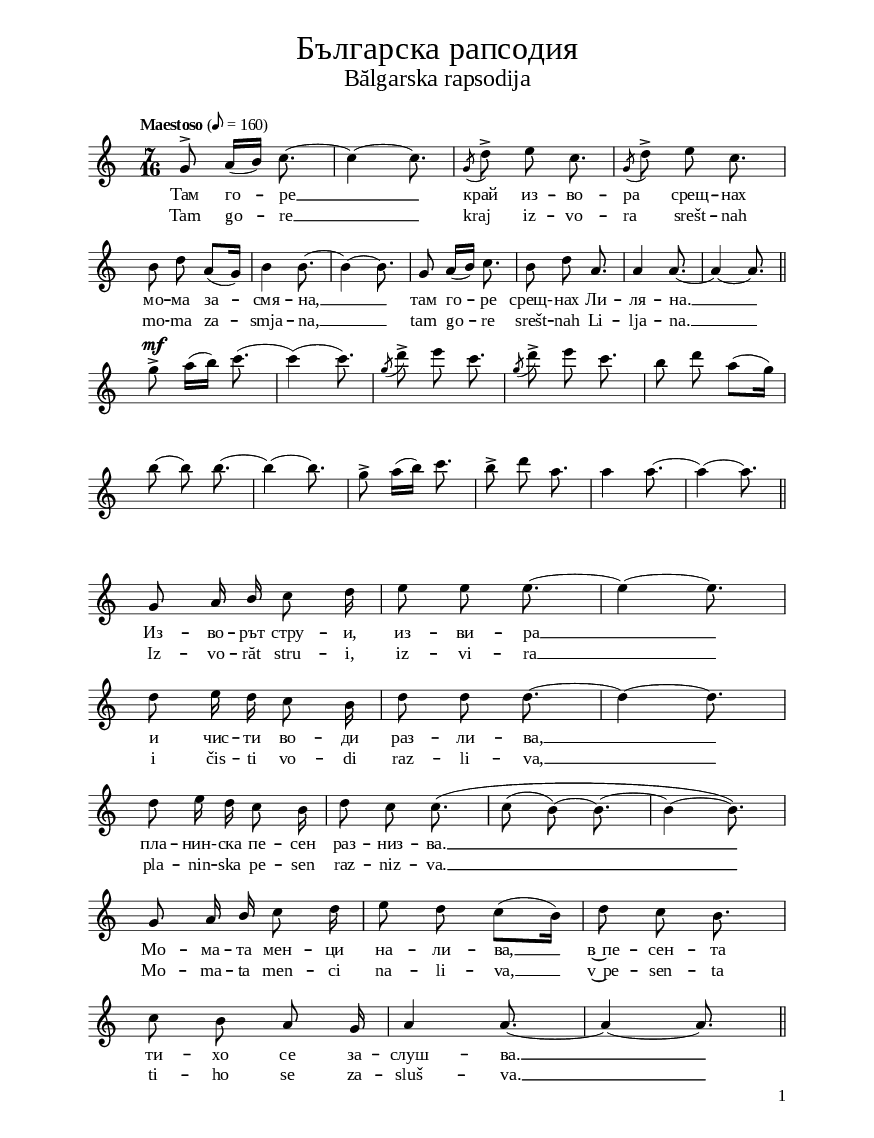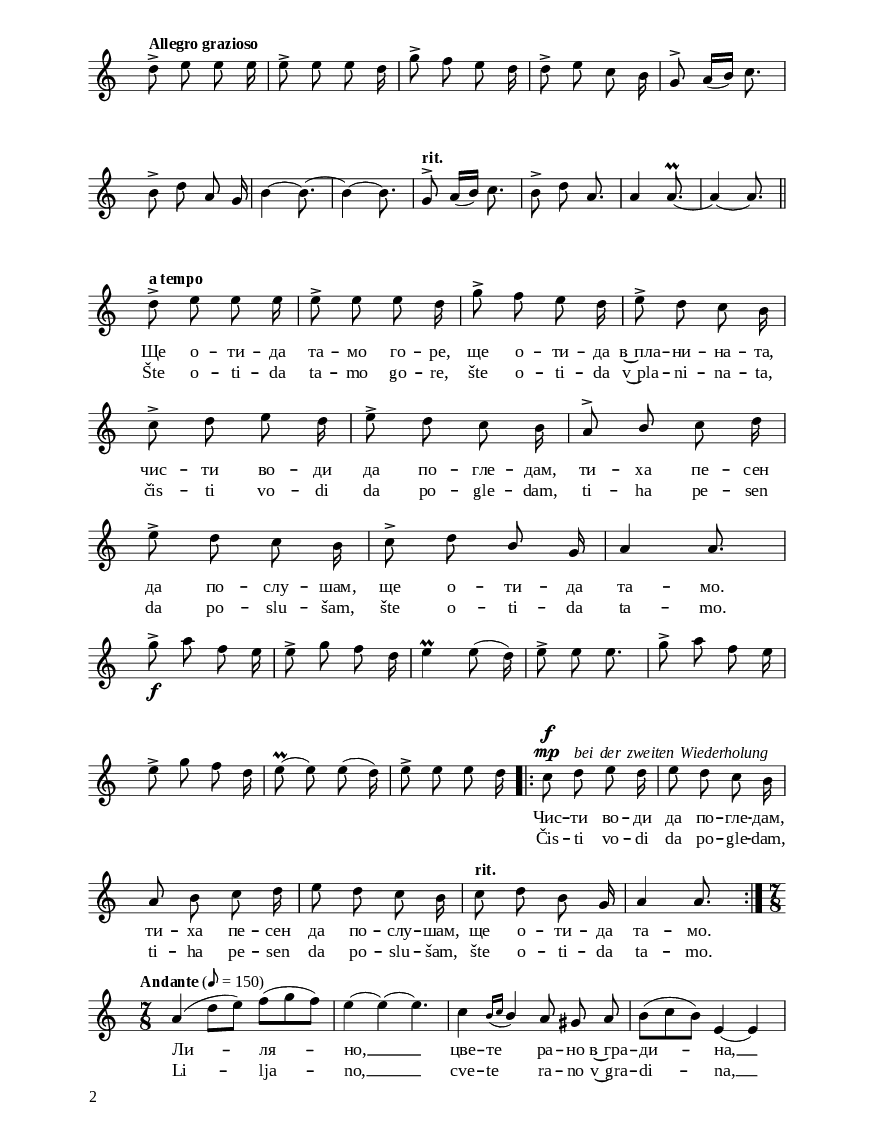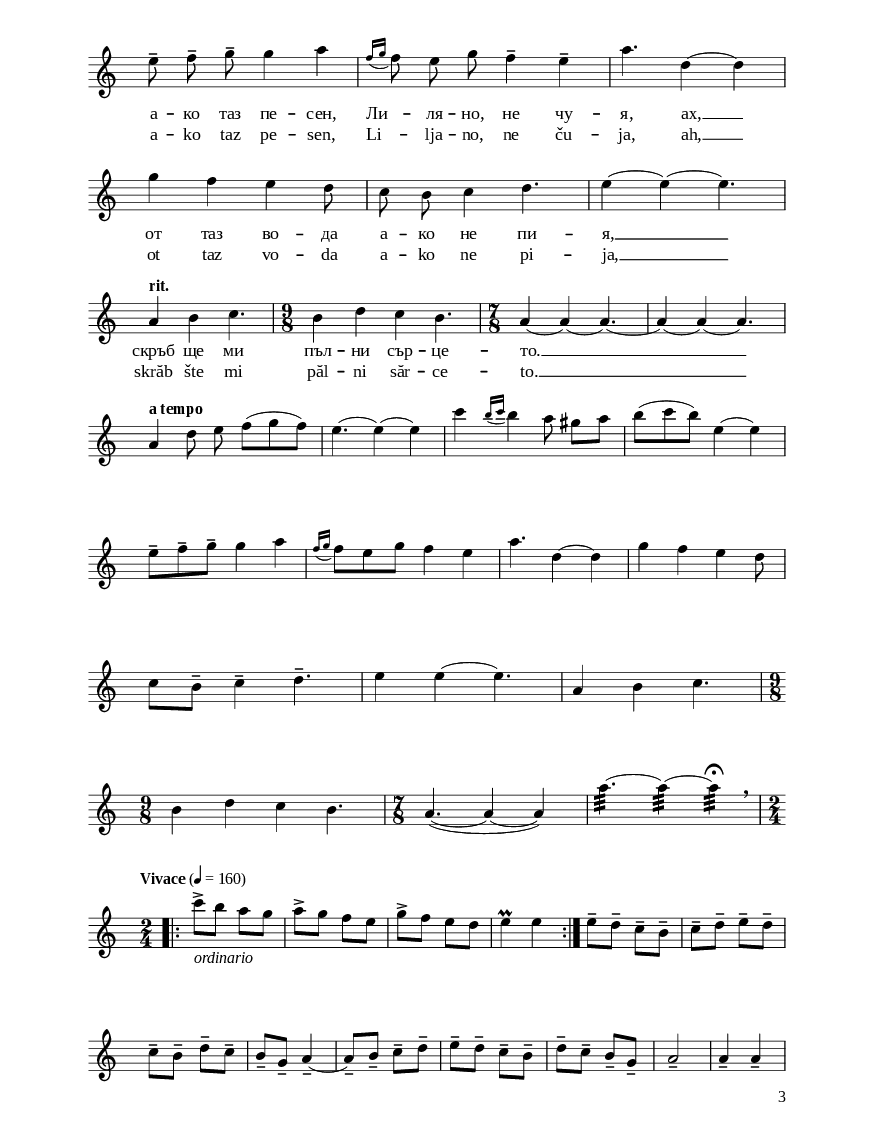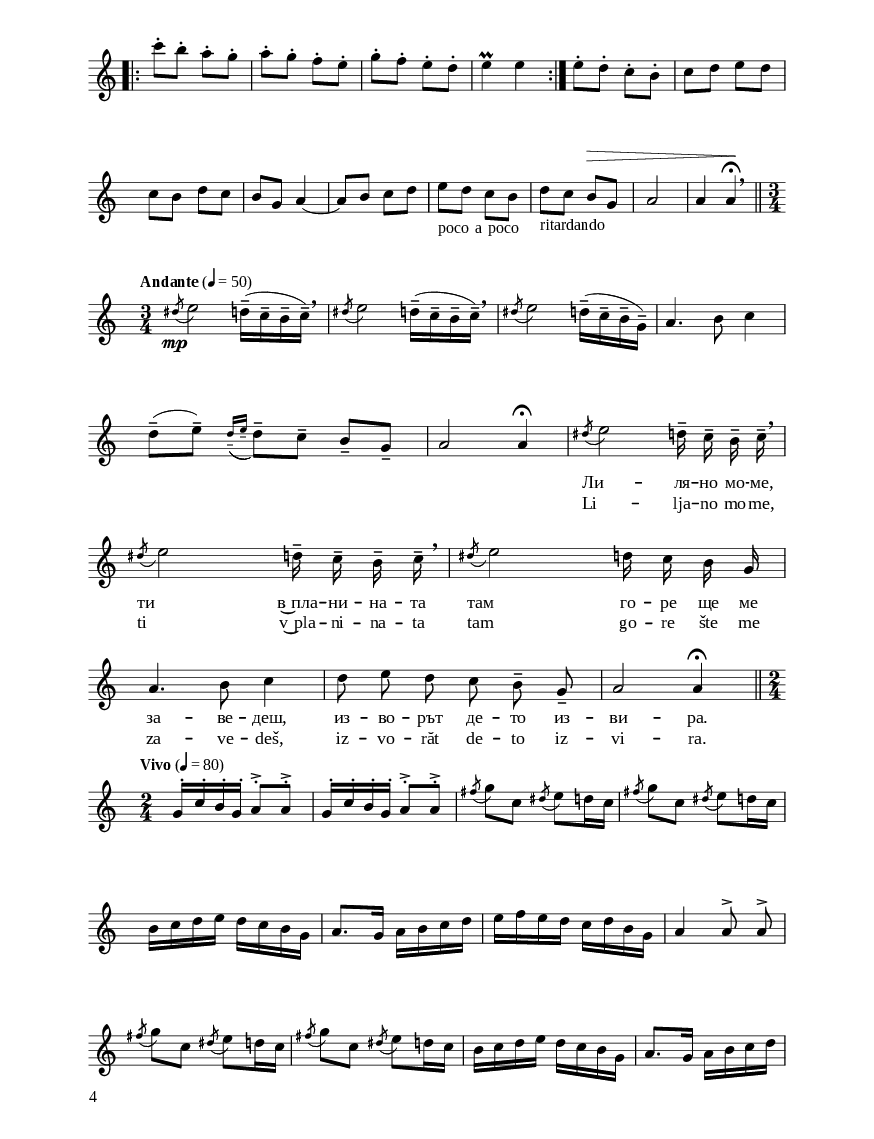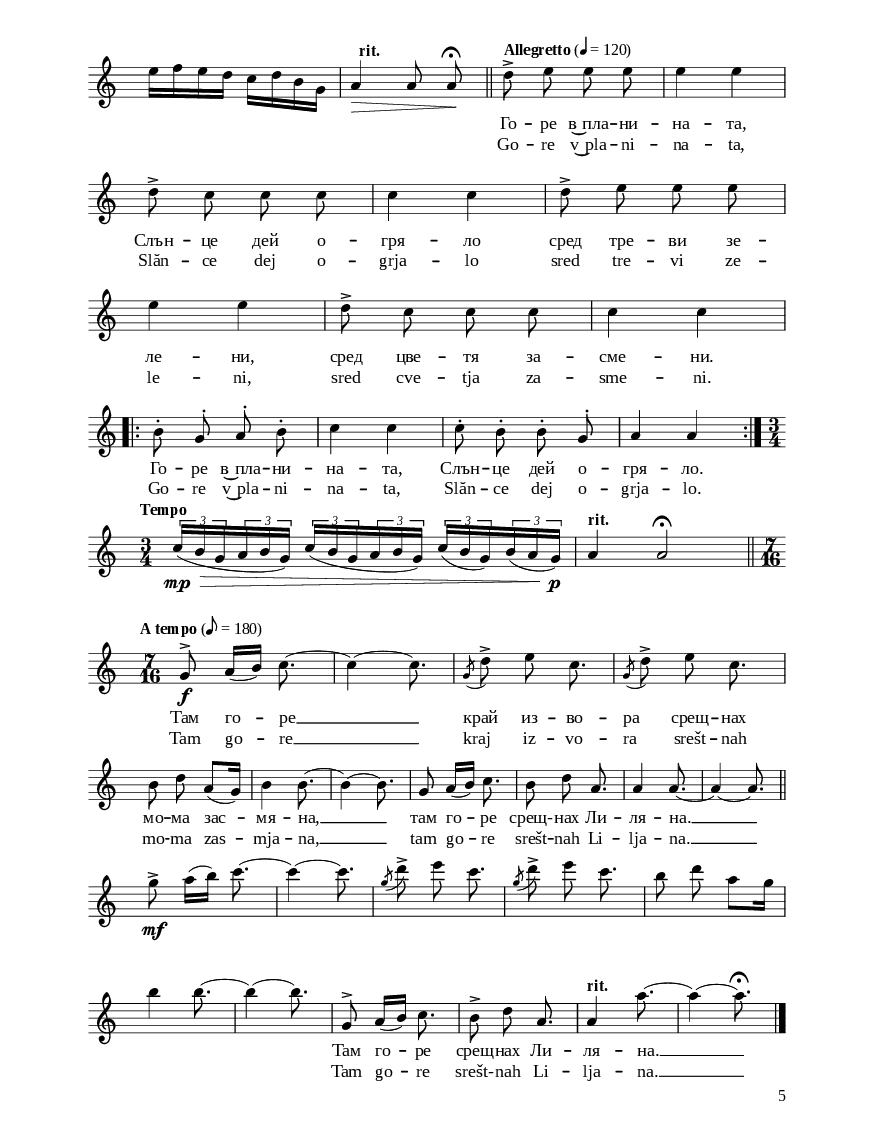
\version "2.24.1"

\include "include/globals.ily"

\bookpart {
  \label #'ref146
  \tocItem \markup "Българска рапсодия – Bălgarska rapsodija"
  \include "include/bookpart-paper.ily"
  \score {
    \include "include/score-layout.ily"

    \new Voice \relative c' {
      \clef treble
      \key c \major
      \time 7/16
      \tempoFunc "Maestoso" 8 "160"
      \autoBeamOff
      g'8^\accent a16([b]) c8. ~ | \noBreak
      c4 ~ c8. | \noBreak
      \acciaccatura {g8} d'^\accent e c8. | \noBreak
      \acciaccatura {g8} d'^\accent e c8. | \break
      b8 d a([g16]) | \noBreak

      b4 b8. ~| b4 ~ b8. | \noBreak
      g8 a16([b]) c8. | \noBreak
      b8 d a8. | \noBreak
      a4 a8. ~ | a4 ~ a8. | \bar "||" \break

      g'8\accent^\mf  a16[(b)] c8.( | \noBreak
      c4)(c8.) | \noBreak
      \acciaccatura {g8} d'8\accent e c8. | \noBreak
      \acciaccatura {g8} d'8\accent e c8. | \noBreak
      b8 d a([g16]) | \break
      b8 ~ b8 b8. ~ | \noBreak
      b4 ~ b8. | \noBreak
      g8 \accent a16 ([b]) c8. | \noBreak
      b8\accent d a8. | \noBreak
      a4 a8. ~ | \noBreak
      a4 ~ a8. | \bar "||" \break

      g,8 a16 \stemUp b \stemNeutral c8 d16 | \noBreak
      e8 e e8. ~ | \noBreak
      e4 ~ e8. | \break
      d8 e16 d16 c8 b16 | \noBreak
      d8 d d8. ~ | \noBreak

      d4 ~ d8. | \break

      d8 e16 d16 c8 b16 | \noBreak
      d8 c8  c8. \( |\noBreak
      c8( b) ~ b8. ~ | \noBreak
      b4 ~ b8. \) | \break
      g8 a16 \stemUp b \stemNeutral c8 d16 | \noBreak
      e8 d c8([b16]) | \noBreak

      d8 c b8. | \break
      c8 b a g16 | \noBreak
      a4 a8. ~| \noBreak
      a4 ~ a8. | \bar "||" \break
      \tempo "Allegro grazioso" d8^\accent e e e16 | \noBreak
      e8^\accent e e d16 | \noBreak

      g8^\accent f e d16 | \noBreak
      d8^\accent e c b16 | \noBreak
      g8^\accent a16([b]) c8. | \break
      b8^\accent d a g16 | \noBreak
      b4~ b8. ~ | \noBreak
      b4 ~ b8. | \noBreak
      \tempo "rit." g8^\accent a16([b]) c8. | \noBreak

      b8^\accent d a8. | \noBreak
      a4 a8.\prall ~ | \noBreak
      a4 ~ a8. | \bar "||" \break
      \tempo "a tempo" d8\accent e e e16 | \noBreak
      e8\accent e e d16 | \noBreak
      g8\accent f e d16 | \noBreak

      e8\accent d c b16 | \break
      c8\accent d e d16 | \noBreak
      e8\accent d c b16 | \noBreak
      a8^\accent \stemUp b \stemNeutral c d16 | \break

      e8\accent d c b16 | \noBreak
      c8\accent d \stemUp b \stemNeutral g16 | \noBreak
      a4 a8. | \break
      g'8\f^\accent a f e16 | \noBreak
      e8^\accent g f d16 | \noBreak

      e4 \prall e8 (d16) | \noBreak
      e8^\accent e e8. | \noBreak
      g8^\accent a f e16 | \break
      e8^\accent g f d16 | \noBreak
      e8\prall~ e8 e8 (d16) | \noBreak
      e8^\accent e e d16  |  \noBreak

      \bar ".|:"
      c8 ^\markup{ \dynamic f } ^\mp d^\markup{\italic{bei der zweiten Wiederholung} } e d16 | \noBreak
      e8 d c b16 | \break
      a8 b c d16 | \noBreak
      e8 d c b16 | \noBreak
      \tempo "rit." c8 d b g16 | \noBreak
      a4 a8. | \break \bar ":|."

      \time 7/8  \tempoFunc "Andante" 8 "150" a4 (d8[e]) f8([ g f]) | e4 ~ e4 ~ e4. | \noBreak

      c4 \acciaccatura{ b16[c] } \stemUp b4 \stemNeutral a8 gis a8 |  b8([c b])  e,4 ~ e | \break

      e'8\tenuto f\tenuto g\tenuto  g4 a4 |  \noBreak

      \acciaccatura {f16[g]}  f8 e g  f4\tenuto e4\tenuto | \noBreak
      a4. d,4 ~ d | \break
      g4 f e d8 | c b c4 d4. | e4 ~ e4 ~ e4. | \break

      \tempo "rit." a,4 b c4. | \time 9/8 b4 d c b4. | \noBreak
      \time 7/8
      a4 ~ a4 ~ a4. ~ | a4 ~ a4 ~ a4. | \break
      \tempo "a tempo" a4  d8 e  f([ g f]) | e4. ~ e4 ~ e4 |  \noBreak

      c'4 \acciaccatura{ b16[c] } b4 a8 gis [ a] | b8 ( [c8 b]) e,4 ~ e4 | \break


      e8\tenuto[f\tenuto g\tenuto] g4 a4 | \noBreak
      \acciaccatura { f16[g] } f8[e g] f4 e | \noBreak

      a4. d,4 ~ d4 | \noBreak
      g4 f e d8 | \break

      c [b\tenuto] c4\tenuto d4.\tenuto| e4 e4 ~ e4. | \noBreak
      a,4 b c4. | \time 9/8 b4 d c b4. | \noBreak
      \time 7/8 a4.~ ( a4 ~ a4) | a'4.:32 ~ a4:32 ~ a4:32 \fermata \breathe | \bar "|" \time 2/4 \break    \bar ".|:-|"
      \repeat volta 1 {
        \tempoFunc "Vivace" 4 "160"  c8_\markup{ \italic {ordinario} }\accent[b] a[g] | \noBreak
        a\accent[g] f[e] | \noBreak
        g\accent[f] e[d] | \noBreak
        e4\prall e | \noBreak \bar ":|."
      }
      e8\tenuto[d]\tenuto c\tenuto[b]\tenuto | \noBreak
      c\tenuto[d]\tenuto e\tenuto[d]\tenuto | \break

      c\tenuto[b]\tenuto d\tenuto[c]\tenuto | \noBreak
      b\tenuto[g]\tenuto a4\tenuto~ | \noBreak
      a8\tenuto[b]\tenuto c\tenuto[d]\tenuto | \noBreak
      e\tenuto[d]\tenuto c\tenuto[b]\tenuto | \noBreak
      d\tenuto[c]\tenuto b\tenuto[g]\tenuto | \noBreak
      a2\tenuto | \noBreak
      a4\tenuto a\tenuto |  \bar "|" \break \bar ".|:-|"

      \repeat volta 1 {
        c'8\staccato[b]\staccato a\staccato[g]\staccato | \noBreak
        a\staccato[g]\staccato f\staccato[e]\staccato | \noBreak
        g\staccato[f]\staccato e\staccato[d]\staccato | \noBreak
        e4\prall e | \noBreak  \bar ":|."
      }
      e8\staccato[d]\staccato c\staccato[b]\staccato | \noBreak
      c[d] e[d] | \break

      c[b] d[c] | \noBreak
      b[g] a4~ | \noBreak
      a8[b] c[d] | \noBreak
      e_\markup{ poco a poco } [d] c[b] | \noBreak
      d_\markup{ ritardando } [c]  b^\>[g]  | \noBreak
      a2 | \noBreak
      a4 a \! \fermata \breathe | \bar "||" \time 3/4 \break

      \tempoFunc "Andante" 4 "50" \acciaccatura { dis8\mp } e2 d16\tenuto([c\tenuto b\tenuto c\tenuto]) \breathe | \noBreak
      \acciaccatura { dis8 } e2 d16\tenuto([c\tenuto  b\tenuto  c\tenuto]) \breathe | \noBreak
      \acciaccatura { dis8 } e2 d16\tenuto([c\tenuto b\tenuto g\tenuto]) | \noBreak
      a4. b8 c4 \break

      d8\tenuto([e\tenuto]) \acciaccatura { d16\tenuto([e\tenuto] } d8\tenuto)[c\tenuto] b\tenuto [g\tenuto] | \noBreak
      a2 a4 \fermata \noBreak
      \acciaccatura { dis8 } e2 d16\tenuto c\tenuto b\tenuto c\tenuto \breathe | \break
      \acciaccatura { dis8 } e2 d16\tenuto c\tenuto b\tenuto c\tenuto  \breathe | \noBreak

      \acciaccatura { dis8 } e2 d16 c b g | \break
      a4. b8 c4 | \noBreak
      d8 e d c b\tenuto g\tenuto | \noBreak
      a2 a4 \fermata | \noBreak \bar "||" \time 2/4 \break

      \tempoFunc "Vivo" 4 "80" g16^\staccato[c^\staccato b^\staccato g^\staccato] a8^\staccato ^\accent[a^\staccato ^\accent] | \noBreak
      g16^\staccato[c^\staccato b^\staccato g^\staccato] a8^\staccato^\accent[a^\staccato^\accent] | \noBreak
      \acciaccatura { fis'8 } g[c,] \acciaccatura { dis } e[d16 c] | \noBreak
      \acciaccatura { fis8 } g[c,] \acciaccatura { dis } e[d16 c] | \break

      b16[c d e] d[c b g] | \noBreak
      a8.[g16] a[b c d] | \noBreak
      e[f e d] c[d b g] | \noBreak
      a4 a8^\accent a^\accent \break

      \acciaccatura { fis'8 } g[c,] \acciaccatura { dis } e[d16 c] | \noBreak
      \acciaccatura { fis8 } g[c,] \acciaccatura { dis } e[d16 c] | \noBreak
      b[c d e] d[c b g] | \noBreak
      a8.[g16] a[b c d] | \break

      e[f e d] c[d b g] | \noBreak
      \tempo "  rit." a4\>  a8 a \!  \fermata | \bar "||" \noBreak
      \tempoFunc "Allegretto" 4 "120" d^\accent e e e | \noBreak
      e4 e | \break
      d8^\accent c c c | \noBreak

      c4 c | \noBreak
      d8^\accent e e e | \break
      e4 e | \noBreak
      d8^\accent c c c | \noBreak
      c4 c | \break \bar ".|:-|"

      \repeat volta 1 {
        b8^\staccato g^\staccato a^\staccato b^\staccato | \noBreak
        c4 c | \noBreak
        c8^\staccato b^\staccato b^\staccato g^\staccato | \noBreak
        a4 a |
      } \time 3/4 \break \bar ":|."

      \override TupletBracket.positions = #'(3 . 3)
      \tempo "Tempo"
      \tuplet 3/2 8 { c16\>\mp([b g a b g]) c16([b g a b g]) c16([b g) b(a g\!\p])  } | \noBreak
      \tempo"rit." a4 a2 \fermata | \bar "||" \time 7/16 \break

      \tempoFunc "A tempo" 8 "180" g8\f^\accent a16([b]) c8.~ | \noBreak
      c4~ c8. | \noBreak
      \acciaccatura { g8 } d'^\accent e c8. | \noBreak
      \acciaccatura { g8 } d'^\accent e c8. | \break
      b8 d a([g16]) | \noBreak
      b4 b8. ~ | b4 ~ b8. |\noBreak
      g8 a16([b]) c8. | \noBreak
      b8 d a8. | \noBreak
      a4 a8. ~ | a4 ~ a8. \bar "||" \break
      g'8\mf\accent a16([b]) c8.~ | \noBreak
      c4~ c8. | \noBreak
      \acciaccatura { g8 } d'8\accent e c8. | \noBreak

      \acciaccatura { g8 } d'8\accent e c8. | \noBreak
      b8 d a[g16]| \break
      b4 b8. ~ | b4 ~ b8. | \noBreak
      g,8^\accent a16([b]) c8. | \noBreak
      b8^\accent d a8. \tempo "rit." | \noBreak
      a4 a'8. ~ | \noBreak
      a4 ~ a8. \fermata | \bar "|."
    }

    \addlyrics {
      Там го -- ре __ край из -- во -- ра срещ -- нах мо -- ма за --
      смя -- на, __ там го -- ре "срещ-" -- нах Ли -- ля -- на. __ ""
      \repeat unfold 21 { \skip 1 }
      Из -- во -- рът стру -- и, из -- ви -- ра __ и чис -- ти во -- ди раз -- ли -- ва, __
      пла -- "нин-" -- ска пе -- сен раз -- низ -- ва. __
      \repeat unfold 1 { \skip 1 }
      Mо -- ма -- та мен -- ци на -- ли -- ва, __
      в~пе -- сен -- та ти -- хо се за -- слуш -- ва. __ ""
      \repeat unfold 31 { \skip 1  }
      Ще о -- ти -- да та -- мо го -- ре, ще о -- ти -- да
      в~пла -- ни -- на -- та, чис -- ти во -- ди да по -- гле -- дам, ти -- ха пе -- сен
      да по -- слу -- шам, ще о -- ти -- да та -- мо.
      \repeat unfold 27 { \skip 2 }
      Чис -- ти во -- ди да по -- гле -- дам, ти -- ха пе -- сен да по -- слу -- шам,
      ще о -- ти -- да та -- мо. Ли -- ля -- но, __
      цве -- те ра -- но в~гра -- ди -- на, __ а -- ко таз пе -- сен,
      Ли -- ля -- но, не чу -- я, ах, __ от таз во -- да а -- ко не пи -- я, __
      скръб ще ми пъл -- ни сър -- це -- то. __ ""
      \repeat unfold 98 { \skip 1 }
      Ли -- ля -- но мо -- ме, ти в~пла -- ни -- на -- та
      там го -- ре ще ме за -- ве -- деш, из -- во -- рът де -- то из -- ви -- ра.
      \repeat unfold 30 { \skip 1 }
      Го -- ре в~пла -- ни -- на -- та, Слън -- це дей о --
      гря -- ло сред тре -- ви зе -- ле -- ни, сред цве -- тя за -- сме -- ни.
      Го -- ре в~пла -- ни -- на -- та, Слън -- це дей о -- гря -- ло.
      \repeat unfold 5 { \skip 1 }
      Там го -- ре __ край из -- во -- ра срещ -- нах мо -- ма зас -- мя -- на, __
      там го -- ре "срещ-" -- нах Ли -- ля -- на. __ ""
      \repeat unfold 13 { \skip 1 }
      Там го -- ре срещ -- нах Ли -- ля -- на. __ ""
    }

    \addlyrics {
      Tam go -- re __ kraj iz -- vo -- ra srešt -- nah mo -- ma za --
      smja -- na, __ tam go -- re srešt -- nah Li -- lja -- na. __ ""
      \repeat unfold 21 { \skip 1 }
      Iz -- vo -- răt stru -- i, iz -- vi -- ra __ i čis -- ti vo -- di raz -- li -- va, __
      pla -- nin -- ska pe -- sen raz -- niz -- va. __ 
      \repeat unfold 1 { \skip 1 }
      Mo -- ma -- ta men -- ci na -- li -- va, __
      v~pe -- sen -- ta ti -- ho se za -- sluš -- va. __ ""
      \repeat unfold 31 { \skip 1 }
      Šte o -- ti -- da ta -- mo go -- re, šte o -- ti -- da
      v~pla -- ni -- na -- ta, čis -- ti vo -- di da po -- gle -- dam, ti -- ha pe -- sen
      da po -- slu -- šam, šte o -- ti -- da ta -- mo.
      \repeat unfold 27 { \skip 1 }
      Čis -- ti vo -- di da po -- gle -- dam, ti -- ha pe -- sen da po -- slu -- šam,
      šte o -- ti -- da ta -- mo. Li -- lja -- no, __
      cve -- te ra -- no v~gra -- di -- na, __ a -- ko taz pe -- sen,
      Li -- lja -- no, ne ču -- ja, ah, __ ot taz vo -- da a -- ko ne pi -- ja, __
      skrăb šte mi păl -- ni săr -- ce -- to. __ ""
      \repeat unfold 98 { \skip 1 }
      Li -- lja -- no mo -- me, ti v~pla -- ni -- na -- ta
      tam go -- re šte me za -- ve -- deš, iz -- vo -- răt de -- to iz -- vi -- ra.
      \repeat unfold 30 { \skip 1 }
      Go -- re v~pla -- ni -- na -- ta, Slăn -- ce dej o --
      grja -- lo sred tre -- vi ze -- le -- ni, sred cve -- tja za -- sme -- ni.
      Go -- re v~pla -- ni -- na -- ta, Slăn -- ce dej o -- grja -- lo.
      \repeat unfold 5 { \skip 1 }
      Tam go -- re __ kraj iz -- vo -- ra srešt -- nah mo -- ma zas -- mja -- na, __
      tam go -- re srešt -- nah Li -- lja -- na. __ ""
      \repeat unfold 13 { \skip 1 }
      Tam go -- re "srešt-" -- nah Li -- lja -- na. __ ""
    }

    \header {
      title = \titleFunc "Българска рапсодия" "Bălgarska rapsodija"
    }

    \midi{}

  } % score

  \pageBreak
  % include foreign translation(s) of the song
  \version "2.22.1"

\markup \fill-line { \fontsize #deTitleFontSize "Bulgarische Rapsodie" }
\markup \null
\markup \null
\markup \fontsize #deCoupletFontSize {
  \hspace #3
  \override #`(baseline-skip . ,deCoupletBaselineSkip)

  \column {
    \line { " " }

    \line { " "Dort oben bei den Quellen habe ich ein lächelndes Mädchen getroffen,}

    \line { " "dort oben habe ich Liljana getroffen.}

    \line { " "Die Quelle strömt und entspringt,}

    \line { " "und gießt das reine Wasser}

    \line { " "und singt ein Berglied.}

    \line { " "Das Mädchen gießt die Kupferkessel ein}

    \line { " "und lauscht dem Lied.}

    \line { " "Ich gehe dort oben hin,}

    \line { " "ich gehe in die Bergen,}

    \line { " "damit ich das reine Wasser anschaue }

    \line { " "und dem leisen Lied lausche,}

    \line { " "ich gehe dorthin.}

    \line { " "Damit ich das reine Wasser anschaue,}

    \line { " "damit ich dem leisen Lied lausche,}

    \line { " "gehe ich dorthin.}

    \line { " "Liliano, Frühblume im Garten,}

    \line { " "wenn ich dieses Lied, Liliano, nicht höre,}

    \line { " "ah, wenn ich von diesem Wasser nicht trinke}

    \line { " "wird Trauer mein Herz erfüllen.}

    \line { " "Liliano, Mädchen,}

    \line { " "du wirst mich dort oben ins Gebirge bringen,}

    \line { " "dort, wo die Quelle entspringt.}

    \line { " "Oben im Gebirge,}

    \line { " "wo die Sonne scheint,}

    \line { " "zwischen den grünen Gräsern,}

    \line { " "zwischen den lächelnden Blumen.}

    \line { " "Oben im Gebirge,}

    \line { " "wo die Sonne schien.}
    

    \line { " "Dort oben bei den Quellen }

    \line { " "traf ich ein lächelndes Mädchen,}

    \line { " "dort oben traf ich Liljana.}

  }
}


} % bookpart
